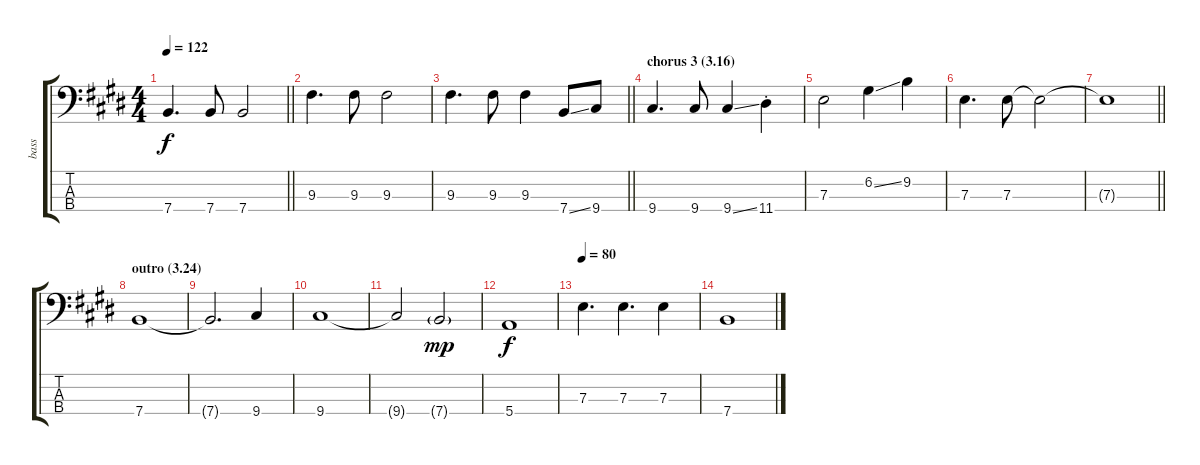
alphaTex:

\track ("bass" "bass") {instrument electricbassfinger}
\staff {score tabs}
\tuning (G2 D2 A1 E1) {hide}
\ts (4 4)
\tempo 122
\clef f4
\barLineRight lightlight
\ks e
7.4.4{d dy f} 7.4.8 7.4.2 |
9.3.4{d} 9.3.8 9.3.2 |
\barLineRight lightlight
9.3.4{d} 9.3.8 9.3.4 7.4{ss}.8 9.4.8 |
\section ("" "chorus 3 (3.16)")
9.4.4{d} 9.4.8 9.4{ss}.4 11.4{st}.4 |
7.3.2 6.2{ss}.4 9.2.4 |
7.3.4{d} 7.3.8 7.3{t}.2 |
\barLineRight lightlight
7.3{t}.1 |
\section ("" "outro (3.24)")
7.4.1 |
7.4{t}.2{d} 9.4.4 |
9.4.1 |
9.4{t}.2 7.4{g}.2{dy mp} |
5.4.1{dy f} |
\tempo 80
7.3.4{d} 7.3.4{d} 7.3.4 |
7.4.1
